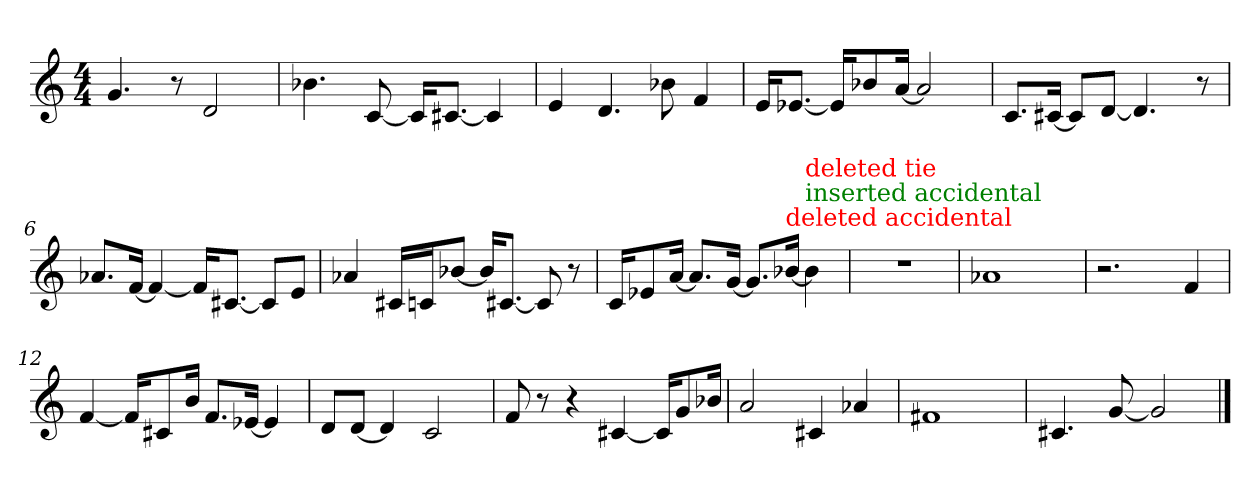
**kern
*part1
*staff1
*clefG2
*M4/4
=1
4.g
8r
2d
=2
4.b-X
[8c
16c/KL]
[8.c#X/J
4c#]
=3
4e
4.d
8b-X
4f
=4
16e/KL
[8.e-X/J
16e-/KL]
8b-X/
[16a/Jk
2a]
=5
8.c/L
[16c#X/Jk
8c#/L]
[8d/J
4.d]
8r
=6
8.a-X/L
[16f/Jk
4f_
16f/KL]
[8.c#X/J
8c#/L]
8e/J
=7
4a-X
16c#X/LL
16cn/J
[8b-X/J
16b-/KL]
[8.c#X/J
8c#]
8r
=8
16c/KL
8e-X/
[16a/Jk
8.a/L]
[16g/Jk
8.g/L]
!LO:TX:color=#FF0000:t=deleted accidental
[16b-Xi/Jk
!LO:TX:color=#008000:t=inserted accidental
!LO:TX:color=#FF0000:t=deleted tie
4b-i]
=9
1r
=10
1a-X
=11
2.r
4f
=12
[4f
16f/KL]
8c#X/
16b/Jk
8.f/L
[16e-X/Jk
4e-]
=13
8d/L
[8d/J
4d]
2c
=14
8f
8r
4r
[4c#X
16c#/KL]
8g/
16b-X/Jk
=15
2a
4c#X
4a-X
=16
1f#X
=17
4.c#X
[8g
2g]
==
*-
